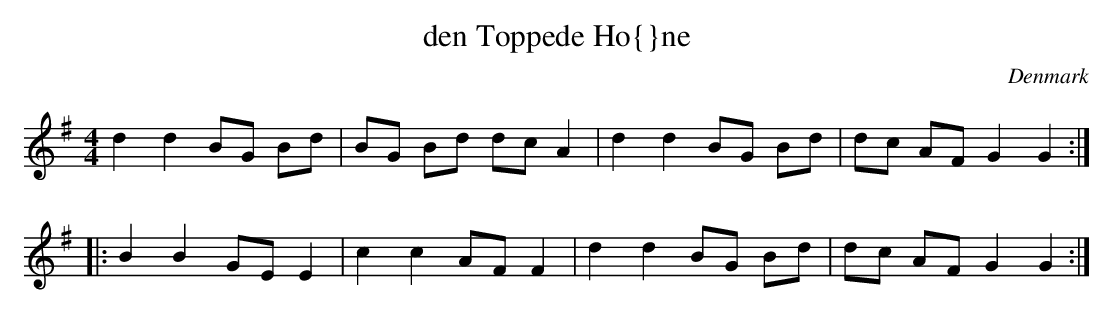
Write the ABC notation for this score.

X:1
T:den Toppede H\o{}ne
O:Denmark
M:4/4
K:G
d2 d2 BG Bd | BG Bd dc A2 | \
d2 d2 BG Bd | dc AF G2 G2 :|
|:B2 B2 GE E2 | c2 c2 AF F2 |\
d2 d2 BG Bd | dc AF G2 G2 :|
